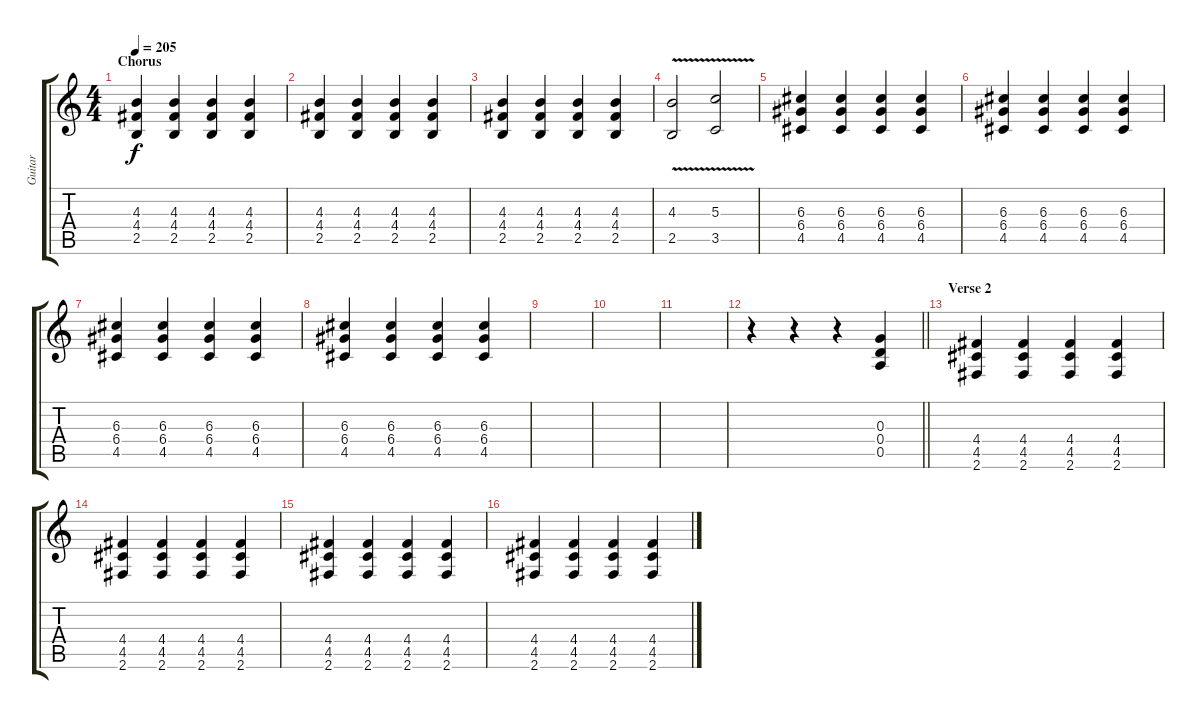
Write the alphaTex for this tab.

\track ("Guitar" "Guitar") {instrument distortionguitar}
\staff {score tabs}
\tuning (E4 B3 G3 D3 A2 E2) {hide}
\ts (4 4)
\section ("" "Chorus")
\tempo 205
\clef g2
\ks c
(4.3 4.4 2.5).4{dy f} (4.3 4.4 2.5).4 (4.3 4.4 2.5).4 (4.3 4.4 2.5).4 |
(4.3 4.4 2.5).4 (4.3 4.4 2.5).4 (4.3 4.4 2.5).4 (4.3 4.4 2.5).4 |
(4.3 4.4 2.5).4 (4.3 4.4 2.5).4 (4.3 4.4 2.5).4 (4.3 4.4 2.5).4 |
(4.3{v} 2.5{v}).2 (5.3{v} 3.5{v}).2 |
(6.3 6.4 4.5).4 (6.3 6.4 4.5).4 (6.3 6.4 4.5).4 (6.3 6.4 4.5).4 |
(6.3 6.4 4.5).4 (6.3 6.4 4.5).4 (6.3 6.4 4.5).4 (6.3 6.4 4.5).4 |
(6.3 6.4 4.5).4 (6.3 6.4 4.5).4 (6.3 6.4 4.5).4 (6.3 6.4 4.5).4 |
(6.3 6.4 4.5).4 (6.3 6.4 4.5).4 (6.3 6.4 4.5).4 (6.3 6.4 4.5).4 |
|
|
|
\barLineRight lightlight
r.4 r.4 r.4 (0.3 0.4 0.5).4 |
\section ("" "Verse 2")
(4.4 4.5 2.6).4 (4.4 4.5 2.6).4 (4.4 4.5 2.6).4 (4.4 4.5 2.6).4 |
(4.4 4.5 2.6).4 (4.4 4.5 2.6).4 (4.4 4.5 2.6).4 (4.4 4.5 2.6).4 |
(4.4 4.5 2.6).4 (4.4 4.5 2.6).4 (4.4 4.5 2.6).4 (4.4 4.5 2.6).4 |
(4.4 4.5 2.6).4 (4.4 4.5 2.6).4 (4.4 4.5 2.6).4 (4.4 4.5 2.6).4
